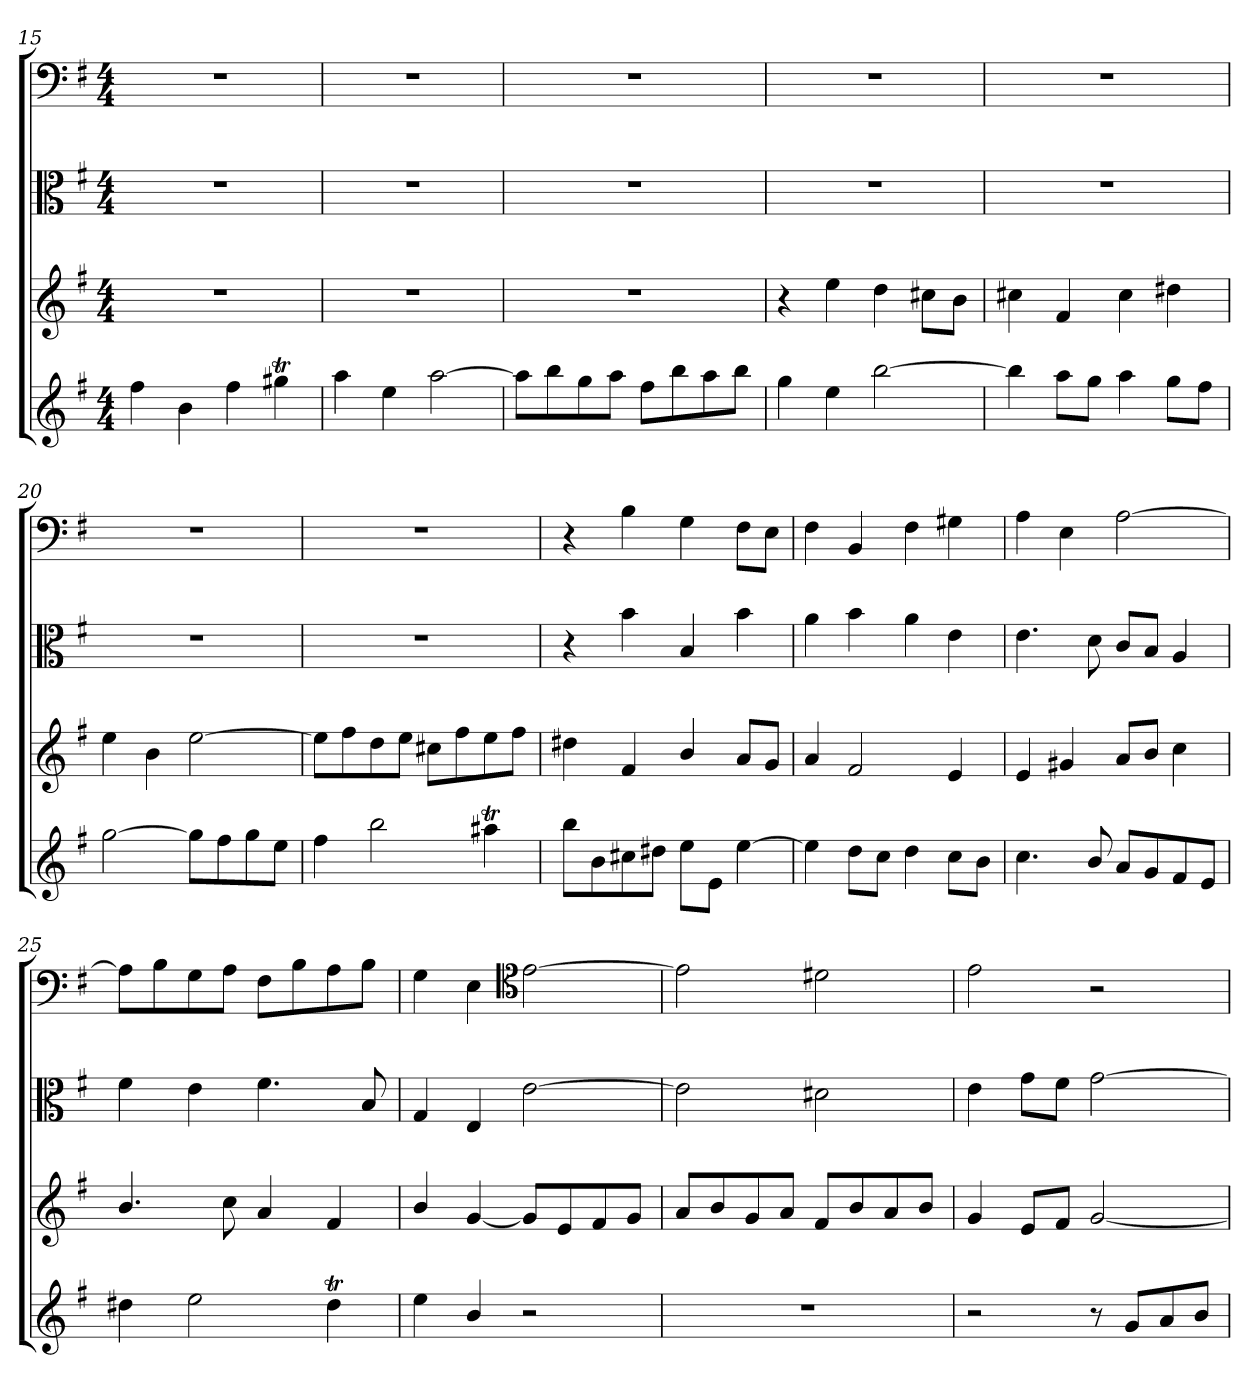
**kern	**kern	**kern	**kern
*part4	*part3	*part2	*part1
*staff4	*staff3	*staff2	*staff1
*clefG2	*clefG2	*clefC3	*clefF4
*k[f#]	*k[f#]	*k[f#]	*k[f#]
*e:	*e:	*e:	*e:
*M4/4	*M4/4	*M4/4	*M4/4
=15	=15	=15	=15
4ff#\	1r	1r	1r
4b\	.	.	.
4ff#\	.	.	.
4gg#Xt\	.	.	.
=16	=16	=16	=16
4aa\	1r	1r	1r
4ee\	.	.	.
[2aa\	.	.	.
=17	=17	=17	=17
8aa\L]	1r	1r	1r
8bb\	.	.	.
8gg\	.	.	.
8aa\J	.	.	.
8ff#\L	.	.	.
8bb\	.	.	.
8aa\	.	.	.
8bb\J	.	.	.
=18	=18	=18	=18
4gg\	4r	1r	1r
4ee\	4ee\	.	.
[2bb\	4dd\	.	.
.	8cc#X\L	.	.
.	8b\J	.	.
=19	=19	=19	=19
4bb\]	4cc#X\	1r	1r
8aa\L	4f#/	.	.
8gg\J	.	.	.
4aa\	4cc#\	.	.
8gg\L	4dd#X\	.	.
8ff#\J	.	.	.
=20	=20	=20	=20
[2gg\	4ee\	1r	1r
.	4b\	.	.
8gg\L]	[2ee\	.	.
8ff#\	.	.	.
8gg\	.	.	.
8ee\J	.	.	.
=21	=21	=21	=21
4ff#\	8ee\L]	1r	1r
.	8ff#\	.	.
2bb\	8dd\	.	.
.	8ee\J	.	.
.	8cc#X\L	.	.
.	8ff#\	.	.
4aa#Xt\	8ee\	.	.
.	8ff#\J	.	.
=22	=22	=22	=22
8bb\L	4dd#X\	4r	4r
8b\	.	.	.
8cc#X\	4f#/	4b\	4B\
8dd#X\J	.	.	.
8ee\L	4b/	4B/	4G\
8e\J	.	.	.
[4ee\	8a/L	4b\	8F#\L
.	8g/J	.	8E\J
=23	=23	=23	=23
4ee\]	4a/	4a\	4F#\
8dd\L	2f#/	4b\	4BB/
8cc\J	.	.	.
4dd\	.	4a\	4F#\
8cc\L	4e/	4e\	4G#X\
8b\J	.	.	.
=24	=24	=24	=24
4.cc\	4e/	4.e\	4A\
.	4g#X/	.	4E\
8b/	.	8d\	.
8a/L	8a/L	8c/L	[2A\
8g/	8b/J	8B/J	.
8f#/	4cc\	4A/	.
8e/J	.	.	.
=25	=25	=25	=25
4dd#X\	4.b/	4f#\	8A\L]
.	.	.	8B\
2ee\	.	4e\	8G\
.	8cc\	.	8A\J
.	4a/	4.f#\	8F#\L
.	.	.	8B\
4dd#t\	4f#/	.	8A\
.	.	8B/	8B\J
=26	=26	=26	=26
4ee\	4b/	4G/	4G\
4b/	[4g/	4E/	4E\
*	*	*	*clefC4
2r	8g/L]	[2e\	[2e\
.	8e/	.	.
.	8f#/	.	.
.	8g/J	.	.
=27	=27	=27	=27
1r	8a/L	2e\]	2e\]
.	8b/	.	.
.	8g/	.	.
.	8a/J	.	.
.	8f#/L	2d#X\	2d#X\
.	8b/	.	.
.	8a/	.	.
.	8b/J	.	.
=28	=28	=28	=28
2r	4g/	4e\	2e\
.	8e/L	8g\L	.
.	8f#/J	8f#\J	.
8r	[2g/	[2g\	2r
8g/L	.	.	.
8a/	.	.	.
8b/J	.	.	.
=	=	=	=
*-	*-	*-	*-
